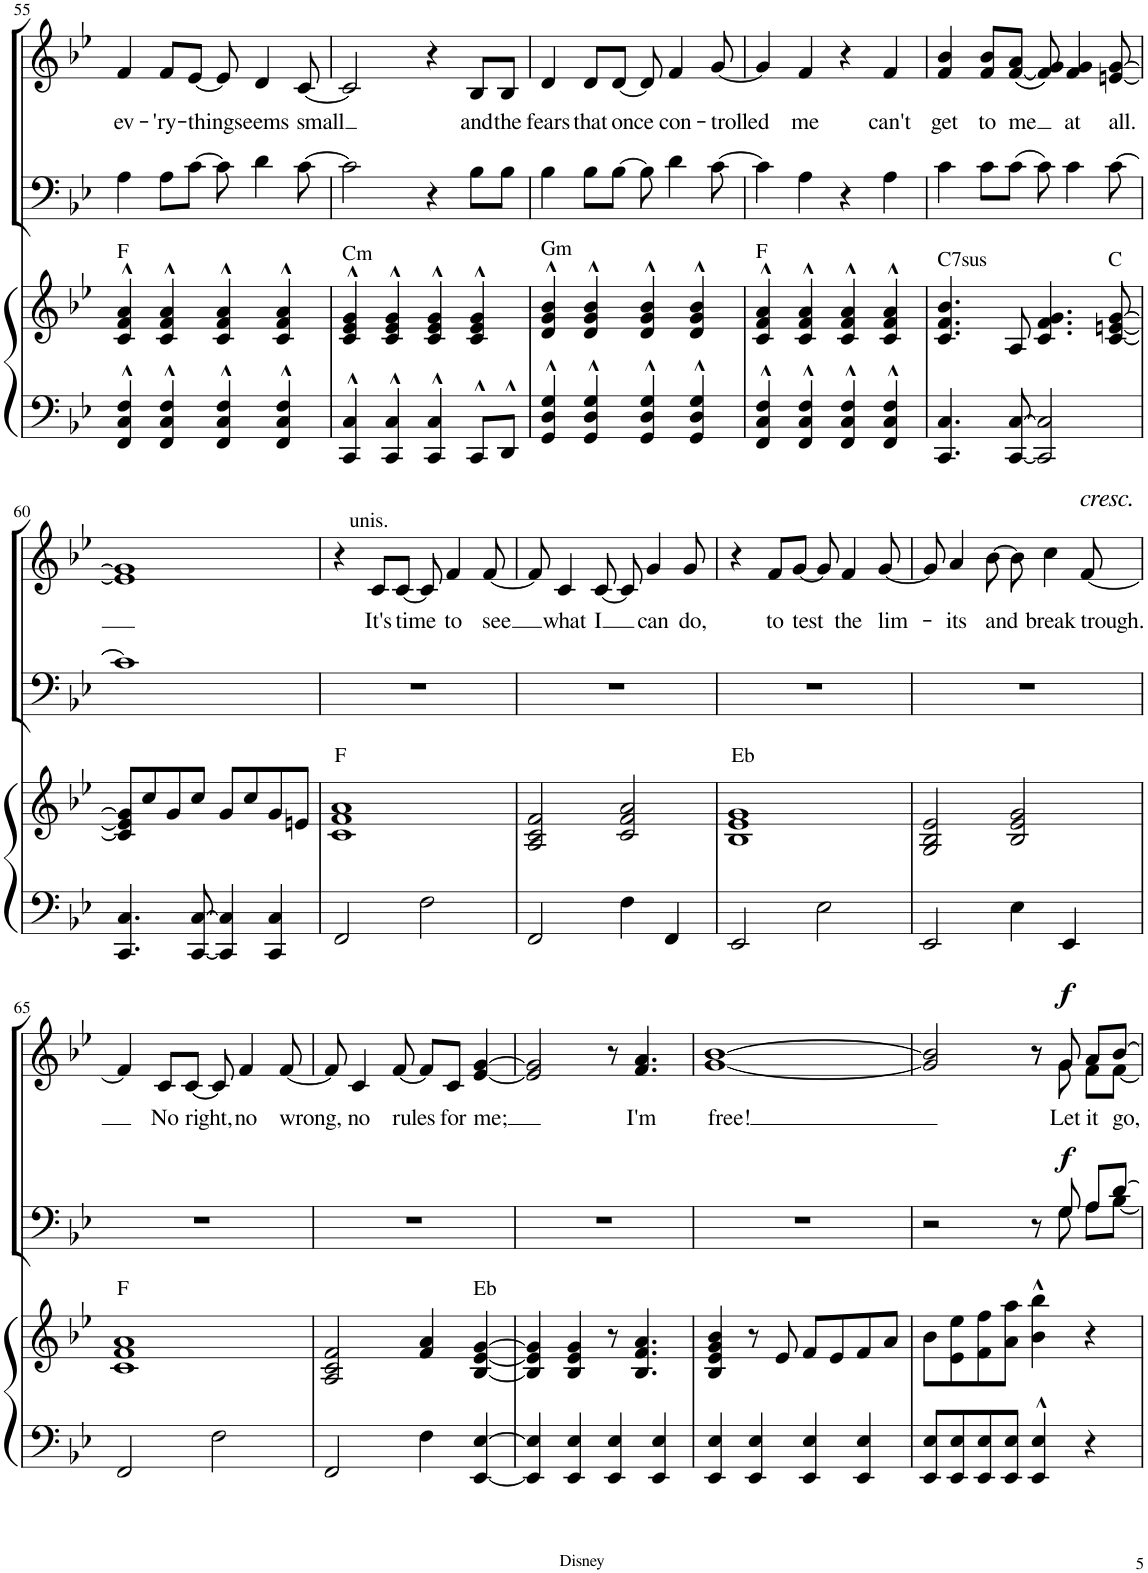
**kern	**kern	**kern	**dynam	**kern	**text	**dynam
*part3	*part3	*part2	*part2	*part1	*part1	*part1
*staff4	*staff3	*staff2	*staff2	*staff1	*staff1	*staff1
*I"Piano	*	*I"T B	*	*I"S A	*	*
*I'Pno	*	*	*	*	*	*
!!LO:PB:g=z
*clefF4	*clefG2	*clefF4	*	*clefG2	*	*
*k[b-e-]	*k[b-e-]	*k[b-e-]	*	*k[b-e-]	*	*
*M2/2	*M2/2	*M2/2	*	*M2/2	*	*
*met(c|)	*met(c|)	*met(c|)	*	*met(c|)	*	*
=55	=55	=55	=55	=55	=55	=55
!	!LO:TX:a:t=F	!	!	!	!	!
!	!	!	!	!	!LO:LY:b	!
4FF/^^ 4C/^^ 4F/^^	4c/^^ 4f/^^ 4a/^^	4A\	.	4f/	ev-	.
!	!	!	!	!	!LO:LY:b	!
4FF/^^ 4C/^^ 4F/^^	4c/^^ 4f/^^ 4a/^^	8A\L	.	8f/L	-'ry-	.
!	!	!	!	!	!LO:LY:b	!
.	.	[8c\J	.	[8e-/J	-thing	.
4FF/^^ 4C/^^ 4F/^^	4c/^^ 4f/^^ 4a/^^	8c\]	.	8e-/]	.	.
!	!	!	!	!	!LO:LY:b	!
.	.	4d\	.	4d/	seems	.
4FF/^^ 4C/^^ 4F/^^	4c/^^ 4f/^^ 4a/^^	.	.	.	.	.
!	!	!	!	!	!LO:LY:b	!
.	.	[8c\	.	[8c/	small	.
=56	=56	=56	=56	=56	=56	=56
!	!LO:TX:a:t=Cm	!	!	!	!	!
4CC/^^ 4C/^^	4c/^^ 4e-/^^ 4g/^^	2c\]	.	2c/]	.	.
4CC/^^ 4C/^^	4c/^^ 4e-/^^ 4g/^^	.	.	.	.	.
4CC/^^ 4C/^^	4c/^^ 4e-/^^ 4g/^^	4r	.	4r	.	.
!	!	!	!	!	!LO:LY:b	!
8CC^^/L	4c/^^ 4e-/^^ 4g/^^	8B-\L	.	8B-/L	and	.
!	!	!	!	!	!LO:LY:b	!
8DD^^/J	.	8B-\J	.	8B-/J	the	.
=57	=57	=57	=57	=57	=57	=57
!	!LO:TX:a:t=Gm	!	!	!	!	!
!	!	!	!	!	!LO:LY:b	!
4GG/^^ 4D/^^ 4G/^^	4d/^^ 4g/^^ 4b-/^^	4B-\	.	4d/	fears	.
!	!	!	!	!	!LO:LY:b	!
4GG/^^ 4D/^^ 4G/^^	4d/^^ 4g/^^ 4b-/^^	8B-\L	.	8d/L	that	.
!	!	!	!	!	!LO:LY:b	!
.	.	[8B-\J	.	[8d/J	once	.
4GG/^^ 4D/^^ 4G/^^	4d/^^ 4g/^^ 4b-/^^	8B-\]	.	8d/]	.	.
!	!	!	!	!	!LO:LY:b	!
.	.	4d\	.	4f/	con-	.
4GG/^^ 4D/^^ 4G/^^	4d/^^ 4g/^^ 4b-/^^	.	.	.	.	.
!	!	!	!	!	!LO:LY:b	!
.	.	[8c\	.	[8g/	-trolled	.
=58	=58	=58	=58	=58	=58	=58
!	!LO:TX:a:t=F	!	!	!	!	!
4FF/^^ 4C/^^ 4F/^^	4c/^^ 4f/^^ 4a/^^	4c\]	.	4g/]	.	.
!	!	!	!	!	!LO:LY:b	!
4FF/^^ 4C/^^ 4F/^^	4c/^^ 4f/^^ 4a/^^	4A\	.	4f/	me	.
4FF/^^ 4C/^^ 4F/^^	4c/^^ 4f/^^ 4a/^^	4r	.	4r	.	.
!	!	!	!	!	!LO:LY:b	!
4FF/^^ 4C/^^ 4F/^^	4c/^^ 4f/^^ 4a/^^	4A\	.	4f/	can't	.
=59	=59	=59	=59	=59	=59	=59
!	!LO:TX:a:t=C7sus	!	!	!	!	!
!	!	!	!	!	!LO:LY:b	!
4.CC/ 4.C/	4.c/ 4.f/ 4.b-/	4c\	.	4f/ 4b-/	get	.
!	!	!	!	!	!LO:LY:b	!
.	.	8c\L	.	8f/ 8b-/L	to	.
!	!	!	!	!	!LO:LY:b	!
[8CC/ [8C/	8A/	(8c\J	.	([8f/ 8a/J	me	.
2CC/] 2C/]	4.c/ 4.f/ 4.g/	8c\)	.	8f/] 8g/)	.	.
!	!	!	!	!	!LO:LY:b	!
.	.	4c\	.	4f/ 4g/	at	.
!	!LO:TX:a:t=C	!	!	!	!	!
!	!	!	!	!	!LO:LY:b	!
.	[8c/ [8en/ [8g/	[8c\	.	[8en/ [8g/	all.	.
!!LO:LB:g=z
=60	=60	=60	=60	=60	=60	=60
4.CC/ 4.C/	8c/] 8e/] 8g/]L	1c]	.	1e] 1g]	.	.
.	8cc/	.	.	.	.	.
.	8g/	.	.	.	.	.
[8CC/ [8C/	8cc/J	.	.	.	.	.
4CC/] 4C/]	8g/L	.	.	.	.	.
.	8cc/	.	.	.	.	.
4CC/ 4C/	8g/	.	.	.	.	.
.	8en/J	.	.	.	.	.
=61	=61	=61	=61	=61	=61	=61
!	!LO:TX:a:t=F	!	!	!	!	!
2FF/	1c 1f 1a	1r	.	4r	.	.
!	!	!	!	!LO:TX:a:t=unis.	!	!
!	!	!	!	!	!LO:LY:b	!
.	.	.	.	8c/L	It's	.
!	!	!	!	!	!LO:LY:b	!
.	.	.	.	[8c/J	time	.
2F\	.	.	.	8c/]	.	.
!	!	!	!	!	!LO:LY:b	!
.	.	.	.	4f/	to	.
!	!	!	!	!	!LO:LY:b	!
.	.	.	.	[8f/	see	.
=62	=62	=62	=62	=62	=62	=62
2FF/	2A/ 2c/ 2f/	1r	.	8f/]	.	.
!	!	!	!	!	!LO:LY:b	!
.	.	.	.	4c/	what	.
!	!	!	!	!	!LO:LY:b	!
.	.	.	.	[8c/	I	.
4F\	2c/ 2f/ 2a/	.	.	8c/]	.	.
!	!	!	!	!	!LO:LY:b	!
.	.	.	.	4g/	can	.
4FF/	.	.	.	.	.	.
!	!	!	!	!	!LO:LY:b	!
.	.	.	.	8g/	do,	.
=63	=63	=63	=63	=63	=63	=63
!	!LO:TX:a:t=Eb	!	!	!	!	!
2EE-/	1B- 1e- 1g	1r	.	4r	.	.
!	!	!	!	!	!LO:LY:b	!
.	.	.	.	8f/L	to	.
!	!	!	!	!	!LO:LY:b	!
.	.	.	.	[8g/J	test	.
2E-\	.	.	.	8g/]	.	.
!	!	!	!	!	!LO:LY:b	!
.	.	.	.	4f/	the	.
!	!	!	!	!	!LO:LY:b	!
.	.	.	.	[8g/	lim-	.
=64	=64	=64	=64	=64	=64	=64
2EE-/	2G/ 2B-/ 2e-/	1r	.	8g/]	.	.
!	!	!	!	!	!LO:LY:b	!
.	.	.	.	4a/	-its	.
!	!	!	!	!	!LO:LY:b	!
.	.	.	.	[8b-\	and	.
4E-\	2B-/ 2e-/ 2g/	.	.	8b-\]	.	.
!	!	!	!	!	!LO:LY:b	!
.	.	.	.	4cc\	break	.
4EE-/	.	.	.	.	.	.
!	!	!	!	!LO:TX:a:i:t=cresc.	!	!
!	!	!	!	!	!LO:LY:b	!
.	.	.	.	[8f/	trough.	.
!!LO:LB:g=z
=65	=65	=65	=65	=65	=65	=65
!	!LO:TX:a:t=F	!	!	!	!	!
2FF/	1c 1f 1a	1r	.	4f/]	.	.
!	!	!	!	!	!LO:LY:b	!
.	.	.	.	8c/L	No	.
!	!	!	!	!	!LO:LY:b	!
.	.	.	.	[8c/J	right,	.
2F\	.	.	.	8c/]	.	.
!	!	!	!	!	!LO:LY:b	!
.	.	.	.	4f/	no	.
!	!	!	!	!	!LO:LY:b	!
.	.	.	.	[8f/	wrong,	.
=66	=66	=66	=66	=66	=66	=66
2FF/	2A/ 2c/ 2f/	1r	.	8f/]	.	.
!	!	!	!	!	!LO:LY:b	!
.	.	.	.	4c/	no	.
!	!	!	!	!	!LO:LY:b	!
.	.	.	.	[8f/	rules	.
4F\	4f/ 4a/	.	.	8f/L]	.	.
!	!	!	!	!	!LO:LY:b	!
.	.	.	.	8c/J	for	.
!	!LO:TX:a:t=Eb	!	!	!	!	!
!	!	!	!	!	!LO:LY:b	!
[4EE-/ [4E-/	[4B-/ [4e-/ [4g/	.	.	[4e-/ [4g/	me;	.
=67	=67	=67	=67	=67	=67	=67
4EE-/] 4E-/]	4B-/] 4e-/] 4g/]	1r	.	2e-/] 2g/]	.	.
4EE-/ 4E-/	4B-/ 4e-/ 4g/	.	.	.	.	.
4EE-/ 4E-/	8r	.	.	8r	.	.
!	!	!	!	!	!LO:LY:b	!
.	4.B-/ 4.f/ 4.a/	.	.	4.f/ 4.a/	I'm	.
4EE-/ 4E-/	.	.	.	.	.	.
=68	=68	=68	=68	=68	=68	=68
!	!	!	!	!	!LO:LY:b	!
4EE-/ 4E-/	4B-/ 4e-/ 4g/ 4b-/	1r	.	[1g [1b-	free!	.
4EE-/ 4E-/	8r	.	.	.	.	.
.	8e-/	.	.	.	.	.
4EE-/ 4E-/	8f/L	.	.	.	.	.
.	8e-/	.	.	.	.	.
4EE-/ 4E-/	8f/	.	.	.	.	.
.	8a/J	.	.	.	.	.
=69	=69	=69	=69	=69	=69	=69
*	*	*^	*	*^	*	*
8EE-/ 8E-/L	8b-\L	2r	8ryy	.	2g/] 2b-/]	2ryy	.	.
*	*	*v	*v	*	*	*	*	*
8EE-/ 8E-/	8e-\ 8ee-\	.	.	.	.	.	.
8EE-/ 8E-/	8f\ 8ff\	.	.	.	.	.	.
8EE-/ 8E-/J	8a\ 8aa\J	.	.	.	.	.	.
4EE-/^^ 4E-/^^	4b-\^^ 4bb-\^^	8r	.	8r	8r	.	.
*	*	*^	*	*	*	*	*
!	!	!	!	!LO:DY:a	!	!	!LO:LY:b	!LO:DY:a
.	.	8G/	8G\	f	8g/	8g\	Let	f
!	!	!	!	!	!	!	!LO:LY:b	!
4r	4r	8A/L	8A\L	.	8a/L	8f\L	it	.
!	!	!	!	!	!	!	!LO:LY:b	!
.	.	[8d/J	[8B-\J	.	[8b-/J	[8f\J	go,	.
*	*	*v	*v	*	*	*	*	*
*	*	*	*	*v	*v	*	*
=	=	=	=	=	=	=
*-	*-	*-	*-	*-	*-	*-
